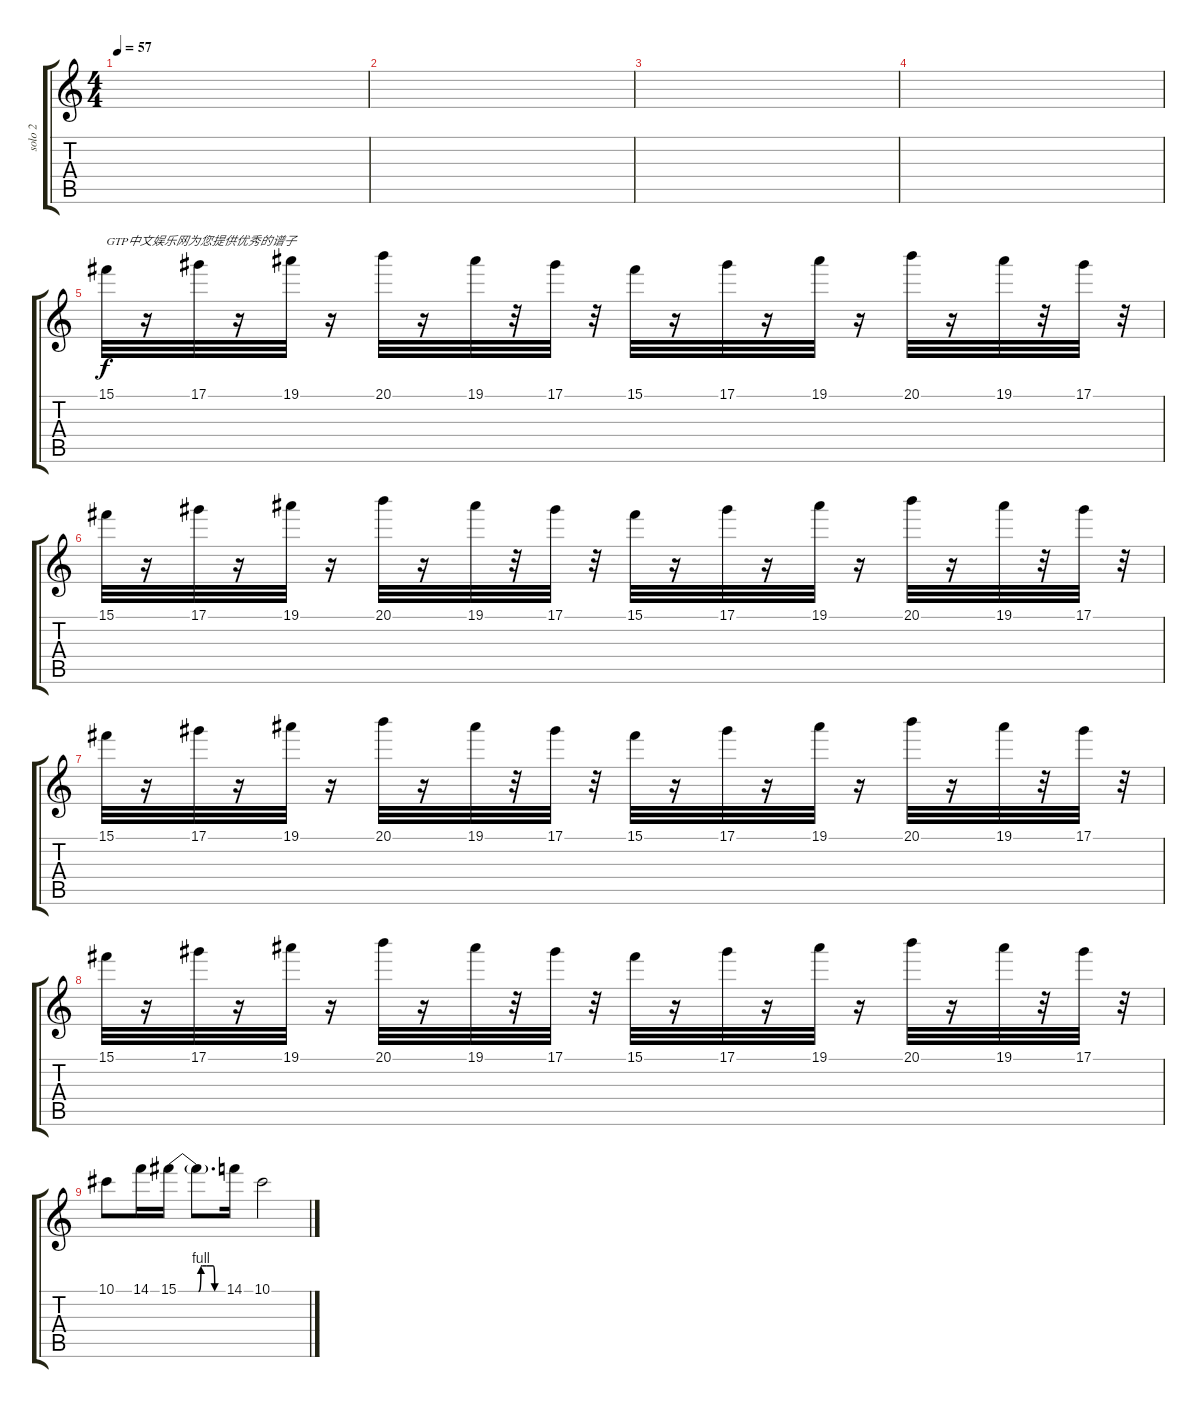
\track ("solo 2" "solo 2") {instrument overdrivenguitar}
\staff {score tabs}
\tuning (Eb4 Bb3 Gb3 Db3 Ab2 Eb2) {hide}
\ts (4 4)
\tempo 57
\clef g2
\ks c
|
|
|
|
15.1.32{txt "GTP中文娱乐网为您提供优秀的谱子"} r.16 17.1.32 r.16 19.1.32 r.16 20.1.32 r.16 19.1.32 r.32 17.1.32 r.32 15.1.32 r.16 17.1.32 r.16 19.1.32 r.16 20.1.32 r.16 19.1.32 r.32 17.1.32 r.32 |
15.1.32 r.16 17.1.32 r.16 19.1.32 r.16 20.1.32 r.16 19.1.32 r.32 17.1.32 r.32 15.1.32 r.16 17.1.32 r.16 19.1.32 r.16 20.1.32 r.16 19.1.32 r.32 17.1.32 r.32 |
15.1.32 r.16 17.1.32 r.16 19.1.32 r.16 20.1.32 r.16 19.1.32 r.32 17.1.32 r.32 15.1.32 r.16 17.1.32 r.16 19.1.32 r.16 20.1.32 r.16 19.1.32 r.32 17.1.32 r.32 |
15.1.32 r.16 17.1.32 r.16 19.1.32 r.16 20.1.32 r.16 19.1.32 r.32 17.1.32 r.32 15.1.32 r.16 17.1.32 r.16 19.1.32 r.16 20.1.32 r.16 19.1.32 r.32 17.1.32 r.32 |
10.1.8 14.1.16 15.1{be (custom 0 0 10 0 19 0 22 0 25 0 28 4 30 4 35 4 38 4 43 4 45 0 47 0 60 0)}.16 15.1{t}.8{d} 14.1.16 10.1.2
